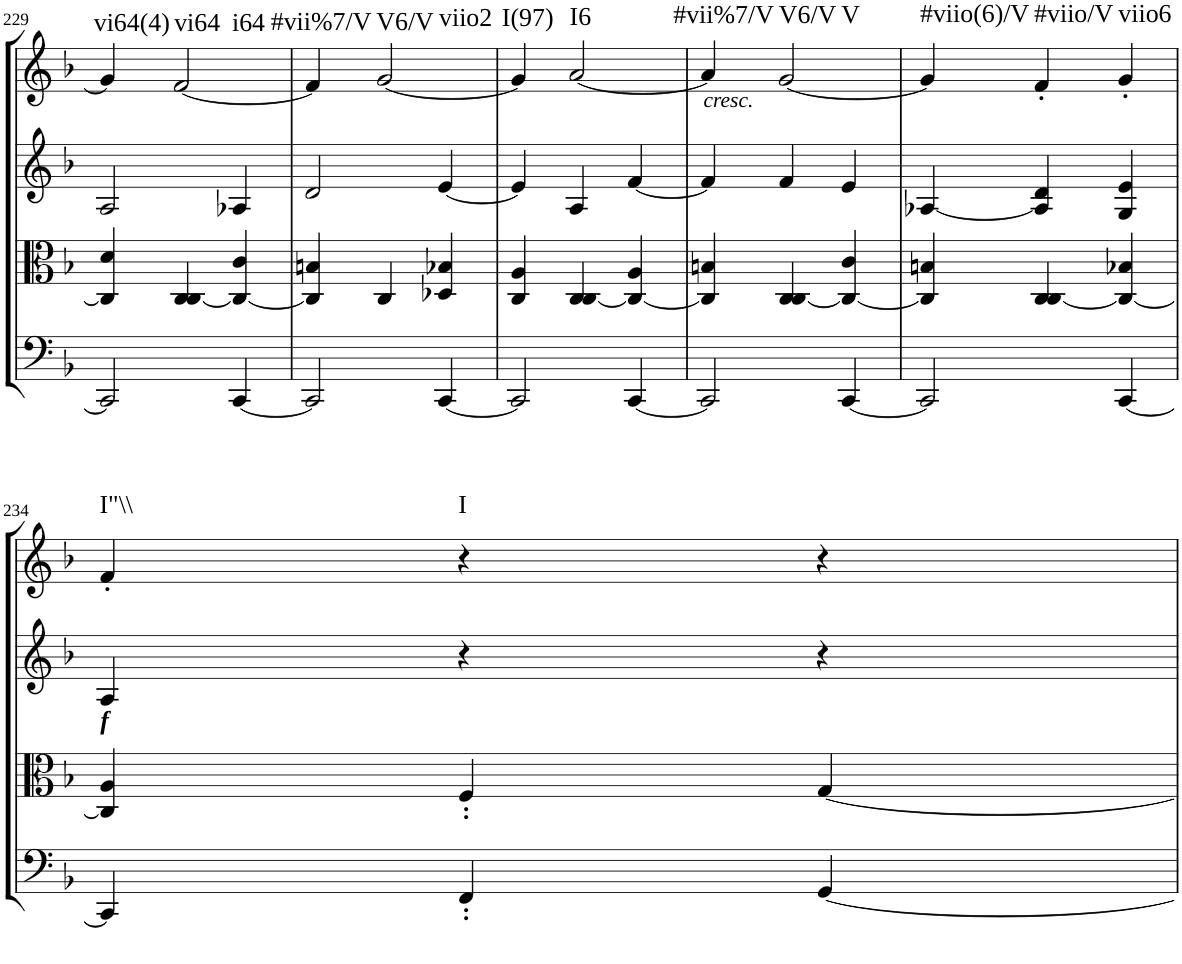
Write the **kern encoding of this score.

**kern	**kern	**kern	**kern	**harte
*part4	*part3	*part2	*part1	*part1
*staff4	*staff3	*staff2	*staff1	*
*I"Cello	*I"Viola	*I"2nd Violin	*I"1st Violin	*
*	*I'Vla	*I'Vln	*I'Vln	*
!!LO:PB:g=z
*clefF4	*clefC3	*clefG2	*clefG2	*
*k[b-]	*k[b-]	*k[b-]	*k[b-]	*
*F:	*F:	*F:	*F:	*
*M3/4	*M3/4	*M3/4	*M3/4	*
=229	=229	=229	=229	=229
!	!	!	!	!LO:H:kt=vi64(4)
2CC/]	4C/] 4d/	2A/	4g/]	N
!	!	!	!	!LO:H:n=1:kt=vi64
!	!	!	!	!LO:H:n=2:kt=i64
.	4C/ [4C/	.	[2f/	N N
[4CC/	4C/_ 4c/	4A-X/	.	.
=230	=230	=230	=230	=230
!	!	!	!	!LO:H:kt=#vii%7/V
2CC/]	4C/] 4Bn/	2d/	4f/]	N
!	!	!	!	!LO:H:n=1:kt=V6/V
!	!	!	!	!LO:H:n=2:kt=viio2
.	4C/	.	[2g/	N N
[4CC/	4D-X/ 4B-X/	[4e/	.	.
=231	=231	=231	=231	=231
!	!	!	!	!LO:H:kt=I(97)
2CC/]	4C/ 4A/	4e/]	4g/]	N
!	!	!	!	!LO:H:kt=I6
.	4C/ [4C/	4A/	[2a/	N
[4CC/	4C/_ 4A/	[4f/	.	.
=232	=232	=232	=232	=232
!	!	!	!LO:TX:b:i:t=cresc.	!LO:H:kt=#vii%7/V
2CC/]	4C/] 4Bn/	4f/]	4a/]	N
!	!	!	!	!LO:H:n=1:kt=V6/V
!	!	!	!	!LO:H:n=2:kt=V
.	4C/ [4C/	4f/	[2g/	N N
[4CC/	4C/_ 4c/	4e/	.	.
=233	=233	=233	=233	=233
!	!	!	!	!LO:H:kt=#viio(6)/V
2CC/]	4C/] 4Bn/	[4A-X/	4g/]	N
!	!	!	!	!LO:H:kt=#viio/V
.	4C/ [4C/	4A-/] 4d/	4f'/	N
!	!	!	!	!LO:H:kt=viio6
[4CC/	4C/_ 4B-X/	4G/ 4e/	4g'/	N
!!LO:LB:g=z
=234	=234	=234	=234	=234
!	!LO:TX:a:Bi:t=f	!	!	!LO:H:kt=I"\\
4CC/]	4C/] 4A/	4A/	4f'/	N
!	!	!	!	!LO:H:kt=I
4FF''/	4F''/	4r	4r	N
[4GG/	[4G/	4r	4r	.
=	=	=	=	=
*-	*-	*-	*-	*-
